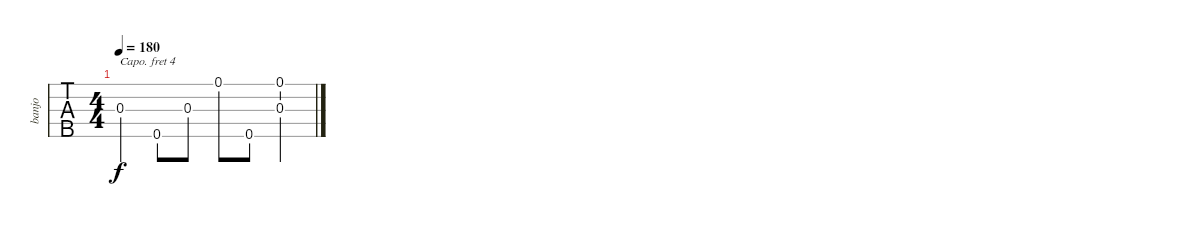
\track ("banjo" "banjo") {instrument banjo}
\staff {tabs}
\capo 4
\tuning (D4 B3 G3 D3 G4) {hide}
\displaytranspose 12
\ts (4 4)
\tempo 180
\clef g2
\ks c
0.3.4{dy f} 0.5.8 0.3.8 0.1.8 0.5.8 (0.1 0.3).4
